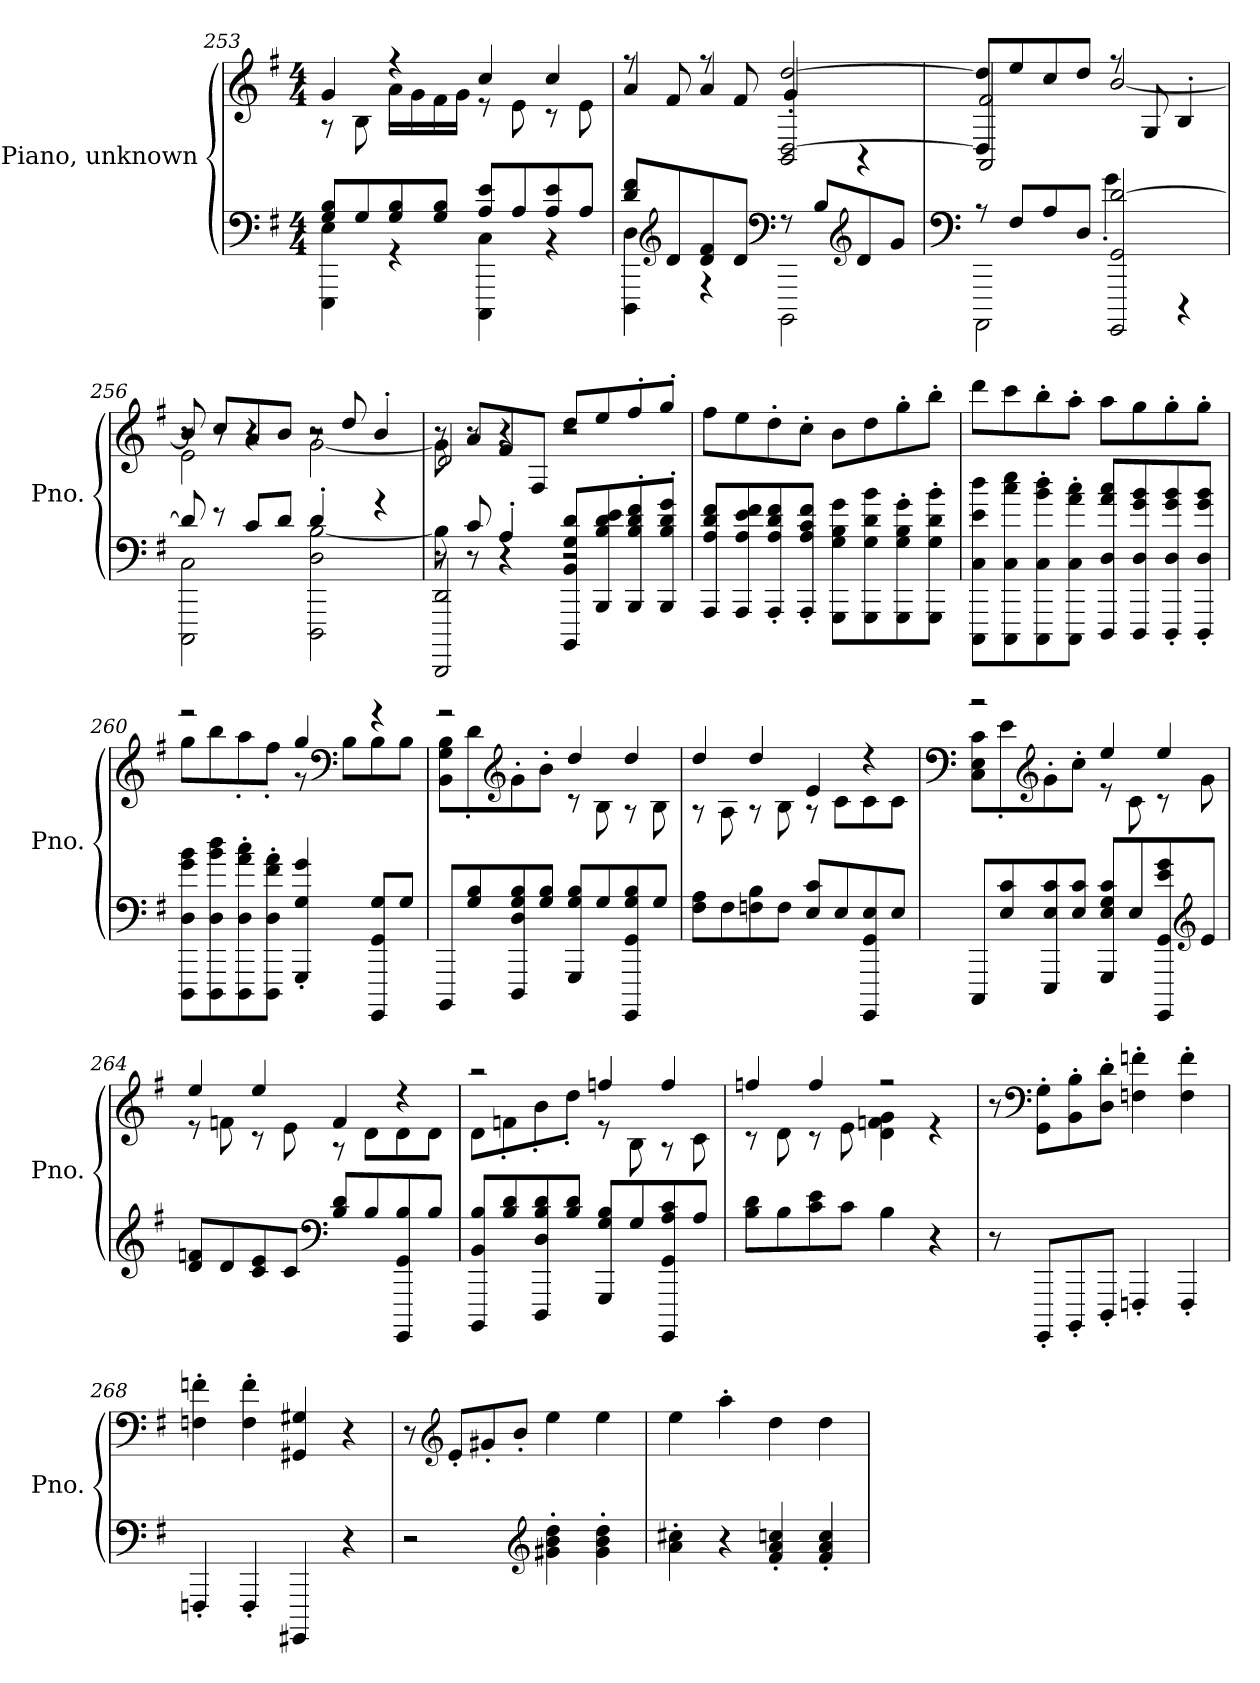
**kern	**kern
*part1	*part1
*staff2	*staff1
*I"Piano, unknown	*
*I'Pno.	*
*clefF4	*clefG2
*k[f#]	*k[f#]
*M4/4	*M4/4
=253	=253
*^	*^
8G/ 8B/L	4EEE\ 4E\	4g/	8r
8G/	.	.	8B\
8G/ 8B/	4r	4r	16a\LL
.	.	.	16g\
8G/ 8B/J	.	.	16f#\
.	.	.	16g\JJ
8A/ 8e/L	4CCC\ 4C\	4cc/	8r
8A/	.	.	8e\
8A/ 8e/	4r	4cc/	8r
8A/J	.	.	8e\
=254	=254	=254	=254
8d/ 8f#/L	4DDD\ 4D\	8r	4a/
*clefG2	*	*	*
8d/	.	8f#/	.
8d/ 8f#/	4r	8r	4a/
8d/J	.	8f#/	.
*clefF4	*	*	*
8r	2BBBB\	2BB/ [2D/ [2dd/	4g'/
8B/L	.	.	.
*clefG2	*	*	*
8d/	.	.	4r
8g/J	.	.	.
!!LO:LB:g=z	!!
=255	=255	=255	=255
*clefF4	*	*	*
8r	2AAAA\	8D/] 8dd/]L	2AA/ 2f#/
8F#/L	.	8ee/	.
8A/	.	8cc/	.
8D/J	.	8dd/J	.
2GGGG/ 2GG/ [2d/	4g'\	8r	[2b/
.	.	8G/	.
.	4r	4B'/	.
=256	=256	=256	=256
*	*	*	*^
8d/]	2CCC\ 2C\	8r	2e\	8b/]
8r	.	8cc/L	.	8r
8c/L	.	8a/	.	4r
8d/J	.	8b/J	.	.
4d'/	2DDD\ 2D\ [2B\	8r	[2g\	2r
.	.	8dd/	.	.
4r	.	4b'/	.	.
=257	=257	=257	=257	=257
*	*^	*	*	*
8r	8B\]	2DDDD/ 2DD/	8r	8g\]	2d/
8c/	8r	.	8a/L	8r	.
4A'/	4r	.	8f#/	4r	.
.	.	.	8F#/J	.	.
8BBBB/ 8BB/ 8G/ 8d/L	2r	2r	8dd/L	2r	2r
8BBB/ 8B/ 8d/ 8e/	.	.	8ee/	.	.
8BBB/' 8B/' 8d/' 8f#/'	.	.	8ff#'/	.	.
8BBB/' 8B/' 8d/' 8g/'J	.	.	8gg'/J	.	.
*v	*v	*v	*	*	*
*	*v	*v	*v
=258	=258
8AAA/ 8A/ 8d/ 8f#/L	8ff#\L
8AAA/ 8A/ 8e/ 8f#/	8ee\
8AAA/' 8A/' 8d/' 8f#/'	8dd'\
8AAA/' 8A/' 8c/' 8f#/'J	8cc'\J
8GGG\ 8G\ 8B\ 8g\L	8b\L
8GGG\ 8G\ 8d\ 8b\	8dd\
8GGG\' 8G\' 8B\' 8g\'	8gg'\
8GGG\' 8G\' 8d\' 8b\'J	8bb'\J
!!LO:LB:g=z
=259	=259
8CCC\ 8C\ 8e\ 8dd\L	8ddd\L
8CCC\ 8C\ 8cc\ 8ee\	8ccc\
8CCC\' 8C\' 8b\' 8dd\'	8bb'\
8CCC\' 8C\' 8a\' 8cc\'J	8aa'\J
8DDD/ 8D/ 8a/ 8cc/L	8aa\L
8DDD/ 8D/ 8g/ 8b/	8gg\
8DDD/' 8D/' 8g/' 8b/'	8gg'\
8DDD/' 8D/' 8g/' 8b/'J	8gg'\J
=260	=260
*	*^
8DDD\ 8D\ 8g\ 8b\L	2r	8gg\L
8DDD\ 8D\ 8b\ 8dd\	.	8bb\
8DDD\' 8D\' 8a\' 8cc\'	.	8aa'\
8DDD\' 8D\' 8f#\' 8a\'J	.	8ff#'\J
4GGG/' 4G/' 4g/'	4gg/	8r
*	*clefF4	*
.	.	8B\L
8GGGG/ 8GG/ 8G/L	4r	8B\
8G/J	.	8B\J
=261	=261	=261
8BBBB/L	2r	8BB\ 8G\ 8B\L
8G/ 8B/	.	8d'\
*	*clefG2	*
8DDD/ 8D/ 8G/ 8B/	.	8g'\
8G/ 8B/J	.	8b'\J
8GGG/ 8G/ 8B/L	4dd/	8r
8G/	.	8B\
8GGGG/ 8GG/ 8G/ 8B/	4dd/	8r
8G/J	.	8B\
=262	=262	=262
8F#\ 8A\L	4dd/	8r
8F#\	.	8A\
8Fn\ 8B\	4dd/	8r
8F\J	.	8B\
8E/ 8c/L	4e/	8r
8E/	.	8c\L
8GGGG/ 8GG/ 8E/	4r	8c\
8E/J	.	8c\J
!!LO:PB:g=z	!!
=263	=263	=263
*	*clefF4	*
8CCC/L	2r	8C\ 8E\ 8c\L
8E/ 8c/	.	8e'\
*	*clefG2	*
8EEE/ 8E/ 8c/	.	8g'\
8E/ 8c/J	.	8cc'\J
8GGG/ 8E/ 8G/ 8c/L	4ee/	8r
8E/	.	8c\
8GGGG/ 8GG/ 8e/ 8g/	4ee/	8r
*clefG2	*	*
8e/J	.	8g\
=264	=264	=264
8d/ 8fn/L	4ee/	8r
8d/	.	8fn\
8c/ 8e/	4ee/	8r
8c/J	.	8e\
*clefF4	*	*
8B/ 8d/L	4f/	8r
8B/	.	8d\L
8GGGG/ 8GG/ 8B/	4r	8d\
8B/J	.	8d\J
=265	=265	=265
8BBBB/ 8BB/ 8B/L	2r	8d\L
8B/ 8d/	.	8fn'\
8DDD/ 8D/ 8B/ 8d/	.	8b'\
8B/ 8d/J	.	8dd'\J
8GGG/ 8G/ 8B/L	4ffn/	8r
8G/	.	8B\
8GGGG/ 8GG/ 8A/ 8c/	4ff/	8r
8A/J	.	8c\
=266	=266	=266
8B\ 8d\L	4ffn/	8r
8B\	.	8d\
8c\ 8e\	4ff/	8r
8c\J	.	8e\
4B\	2r	4d\ 4fn\ 4g\
4r	.	4r
*	*v	*v
!!LO:LB:g=z
=267	=267
8r	8r
*	*clefF4
8GGGG'/L	8GG\' 8G\'L
8BBBB'/	8BB\' 8B\'
8DDD'/J	8D\' 8d\'J
4FFFn'/	4Fn\' 4fn\'
4FFF'/	4F\' 4f\'
=268	=268
4FFFn'/	4Fn\' 4fn\'
4FFF'/	4F\' 4f\'
4GGGG#X/	4GG#X/ 4G#X/
4r	4r
=269	=269
2r	8r
*	*clefG2
.	8e'/L
.	8g#X'/
.	8b'/J
*clefG2	*
4g#X\' 4b\' 4dd\'	4ee\
4g#\' 4b\' 4dd\'	4ee\
=270	=270
4a\' 4cc#X\'	4ee\
4r	4aa'\
4f#/' 4a/' 4ccn/'	4dd\
4f#/' 4a/' 4cc/'	4dd\
=	=
*-	*-
